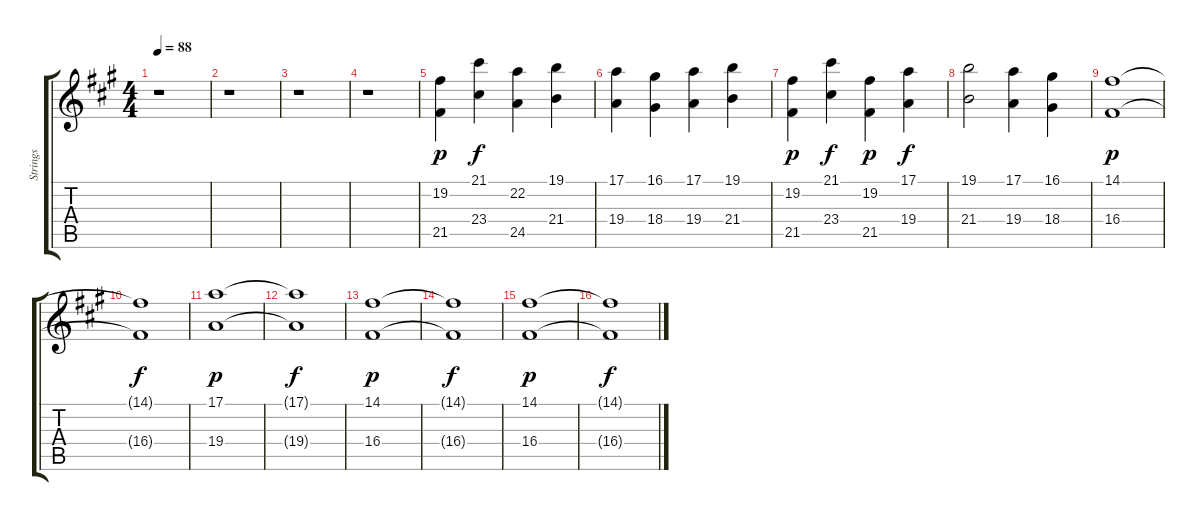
\track ("Strings" "Strings") {instrument synthstrings1}
\staff {score tabs}
\tuning (E4 B3 G3 D3 A2 E2) {hide}
\ts (4 4)
\tempo 88
\clef g2
\ks f#minor
r.1{dy p instrument synthstrings1} |
r.1 |
r.1 |
r.1 |
(19.2 21.5).4 (21.1 23.4).4{dy f} (22.2 24.5).4 (19.1 21.4).4 |
(17.1 19.4).4 (16.1 18.4).4 (17.1 19.4).4 (19.1 21.4).4 |
(19.2 21.5).4{dy p} (21.1 23.4).4{dy f} (19.2 21.5).4{dy p} (17.1 19.4).4{dy f} |
(19.1 21.4).2 (17.1 19.4).4 (16.1 18.4).4 |
(14.1 16.4).1{dy p} |
(14.1{t} 16.4{t}).1{dy f} |
(17.1 19.4).1{dy p} |
(17.1{t} 19.4{t}).1{dy f} |
(14.1 16.4).1{dy p} |
(14.1{t} 16.4{t}).1{dy f} |
(14.1 16.4).1{dy p} |
(14.1{t} 16.4{t}).1{dy f}
